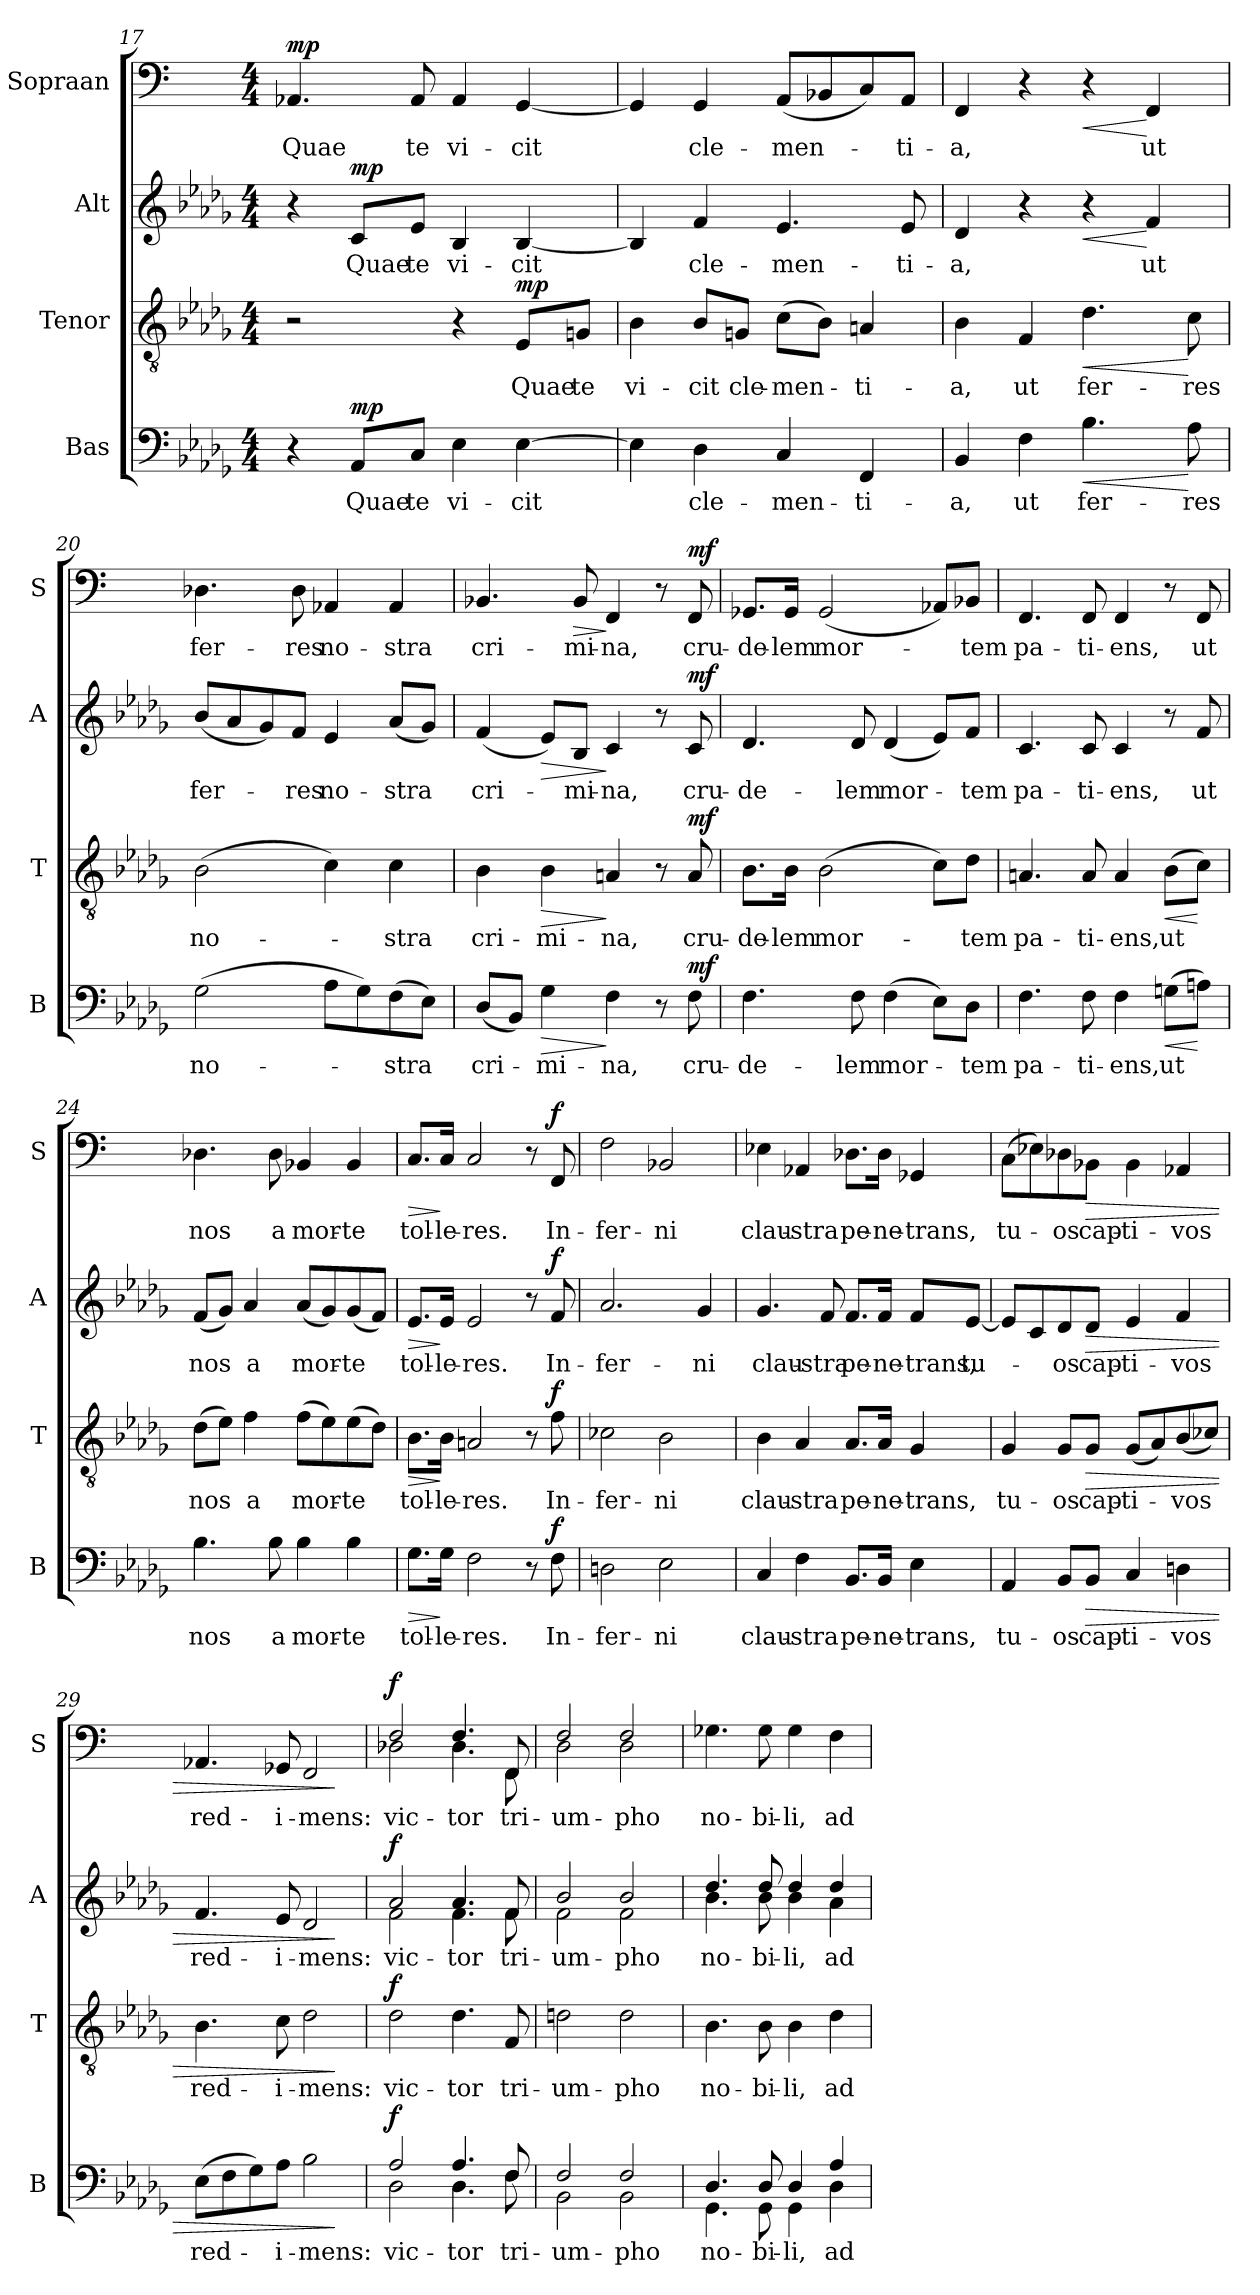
**kern	**text	**dynam	**kern	**text	**dynam	**kern	**text	**dynam	**kern	**text	**dynam
*part4	*part4	*part4	*part3	*part3	*part3	*part2	*part2	*part2	*part1	*part1	*part1
*staff4	*staff4	*staff4	*staff3	*staff3	*staff3	*staff2	*staff2	*staff2	*staff1	*staff1	*staff1
*I"Bas	*	*	*I"Tenor	*	*	*I"Alt	*	*	*I"Sopraan	*	*
*I'B	*	*	*I'T	*	*	*I'A	*	*	*I'S	*	*
*clefF4	*	*	*clefGv2	*	*	*clefG2	*	*	*clefF4	*	*
*	*	*	*	*	*	*	*	*	*ITrd-14c-24	*	*
*k[b-e-a-d-g-]	*	*	*k[b-e-a-d-g-]	*	*	*k[b-e-a-d-g-]	*	*	*k[]	*	*
*M4/4	*	*	*M4/4	*	*	*M4/4	*	*	*M4/4	*	*
=17	=17	=17	=17	=17	=17	=17	=17	=17	=17	=17	=17
!	!	!	!	!	!	!	!	!	!	!LO:LY:b	!LO:DY:a
4r	.	.	2r	.	.	4r	.	.	4.a-X/	Quae	mp
!	!LO:LY:b	!LO:DY:a	!	!	!	!	!LO:LY:b	!LO:DY:a	!	!	!
8AA-/L	Quae	mp	.	.	.	8c/L	Quae	mp	.	.	.
!	!LO:LY:b	!	!	!	!	!	!LO:LY:b	!	!	!LO:LY:b	!
8C/J	te	.	.	.	.	8e-/J	te	.	8a-/	te	.
!	!LO:LY:b	!	!	!	!	!	!LO:LY:b	!	!	!LO:LY:b	!
4E-\	vi-	.	4r	.	.	4B-/	vi-	.	4a-/	vi-	.
!	!LO:LY:b	!	!	!LO:LY:b	!LO:DY:a	!	!LO:LY:b	!	!	!LO:LY:b	!
[4E-\	cit	.	8E-/L	Quae	mp	[4B-/	cit	.	[4g/	cit	.
!	!	!	!	!LO:LY:b	!	!	!	!	!	!	!
.	.	.	8Gn/J	te	.	.	.	.	.	.	.
=18	=18	=18	=18	=18	=18	=18	=18	=18	=18	=18	=18
!	!	!	!	!LO:LY:b	!	!	!	!	!	!	!
4E-\]	.	.	4B-\	vi-	.	4B-/]	.	.	4g/]	.	.
!	!LO:LY:b	!	!	!LO:LY:b	!	!	!LO:LY:b	!	!	!LO:LY:b	!
4D-\	cle-	.	8B-/L	cit	.	4f/	cle-	.	4g/	cle-	.
!	!	!	!	!LO:LY:b	!	!	!	!	!	!	!
.	.	.	8Gn/J	cle-	.	.	.	.	.	.	.
!	!LO:LY:b	!	!	!LO:LY:b	!	!	!LO:LY:b	!	!	!LO:LY:b	!
4C/	men-	.	(>8c\L	men-	.	4.e-/	men-	.	(<8a/L	men-	.
.	.	.	8B-\J)	.	.	.	.	.	8b-X/	.	.
!	!LO:LY:b	!	!	!LO:LY:b	!	!	!	!	!	!	!
4FF/	ti-	.	4An/	ti-	.	.	.	.	8cc/)	.	.
!	!	!	!	!	!	!	!LO:LY:b	!	!	!LO:LY:b	!
.	.	.	.	.	.	8e-/	ti-	.	8a/J	ti-	.
=19	=19	=19	=19	=19	=19	=19	=19	=19	=19	=19	=19
!	!LO:LY:b	!	!	!LO:LY:b	!	!	!LO:LY:b	!	!	!LO:LY:b	!
4BB-/	a,	.	4B-\	a,	.	4d-/	a,	.	4f/	a,	.
!	!LO:LY:b	!	!	!LO:LY:b	!	!	!	!	!	!	!
4F\	ut	.	4F/	ut	.	4r	.	.	4r	.	.
!	!LO:LY:b	!LO:HP:b	!	!LO:LY:b	!LO:HP:b	!	!	!LO:HP:b	!	!	!LO:HP:b
4.B-\	fer-	<	4.d-\	fer-	<	4r	.	<	4r	.	<
!	!	!	!	!	!	!	!LO:LY:b	!	!	!LO:LY:b	!
.	.	.	.	.	.	4f/	ut	[	4f/	ut	[
!	!LO:LY:b	!	!	!LO:LY:b	!	!	!	!	!	!	!
8A-\	res	[	8c\	res	[	.	.	.	.	.	.
!!LO:LB:g=z
=20	=20	=20	=20	=20	=20	=20	=20	=20	=20	=20	=20
!	!LO:LY:b	!	!	!LO:LY:b	!	!	!LO:LY:b	!	!	!LO:LY:b	!
(>2G-\	no-	.	(>2B-\	no-	.	(<8b-/L	fer-	.	4.dd-X\	fer-	.
.	.	.	.	.	.	8a-/	.	.	.	.	.
.	.	.	.	.	.	8g-/)	.	.	.	.	.
!	!	!	!	!	!	!	!LO:LY:b	!	!	!LO:LY:b	!
.	.	.	.	.	.	8f/J	res	.	8dd-\	res	.
!	!	!	!	!	!	!	!LO:LY:b	!	!	!LO:LY:b	!
8A-\L	.	.	4c\)	.	.	4e-/	no-	.	4a-X/	no-	.
8G-\)	.	.	.	.	.	.	.	.	.	.	.
!	!LO:LY:b	!	!	!LO:LY:b	!	!	!LO:LY:b	!	!	!LO:LY:b	!
(>8F\	stra	.	4c\	stra	.	(<8a-/L	stra	.	4a-/	stra	.
8E-\J)	.	.	.	.	.	8g-/J)	.	.	.	.	.
=21	=21	=21	=21	=21	=21	=21	=21	=21	=21	=21	=21
!	!LO:LY:b	!	!	!LO:LY:b	!	!	!LO:LY:b	!	!	!LO:LY:b	!
(<8D-/L	cri-	.	4B-\	cri-	.	(<4f/	cri-	.	4.b-X/	cri-	.
8BB-/J)	.	.	.	.	.	.	.	.	.	.	.
!	!LO:LY:b	!LO:HP:b	!	!LO:LY:b	!LO:HP:b	!	!	!LO:HP:b	!	!	!
4G-\	mi-	>	4B-\	mi-	>	8e-/L)	.	>	.	.	.
!	!	!	!	!	!	!	!LO:LY:b	!	!	!LO:LY:b	!LO:HP:b
.	.	.	.	.	.	8B-/J	mi-	.	8b-/	mi-	>
!	!LO:LY:b	!	!	!LO:LY:b	!	!	!LO:LY:b	!	!	!LO:LY:b	!
4F\	na,	]	4An/	na,	]	4c/	na,	]	4f/	na,	]
8r	.	.	8r	.	.	8r	.	.	8r	.	.
!	!LO:LY:b	!LO:DY:a	!	!LO:LY:b	!LO:DY:a	!	!LO:LY:b	!LO:DY:a	!	!LO:LY:b	!LO:DY:a
8F\	cru-	mf	8A/	cru-	mf	8c/	cru-	mf	8f/	cru-	mf
=22	=22	=22	=22	=22	=22	=22	=22	=22	=22	=22	=22
!	!LO:LY:b	!	!	!LO:LY:b	!	!	!LO:LY:b	!	!	!LO:LY:b	!
4.F\	de-	.	8.B-\L	de-	.	4.d-/	de-	.	8.g-X/L	de-	.
!	!	!	!	!LO:LY:b	!	!	!	!	!	!LO:LY:b	!
.	.	.	16B-\Jk	lem	.	.	.	.	16g-/Jk	lem	.
!	!	!	!	!LO:LY:b	!	!	!	!	!	!LO:LY:b	!
.	.	.	(>2B-\	mor-	.	.	.	.	(<2g-/	mor-	.
!	!LO:LY:b	!	!	!	!	!	!LO:LY:b	!	!	!	!
8F\	lem	.	.	.	.	8d-/	lem	.	.	.	.
!	!LO:LY:b	!	!	!	!	!	!LO:LY:b	!	!	!	!
(>4F\	mor-	.	.	.	.	(<4d-/	mor-	.	.	.	.
8E-\L)	.	.	8c\L)	.	.	8e-/L)	.	.	8a-X/L)	.	.
!	!LO:LY:b	!	!	!LO:LY:b	!	!	!LO:LY:b	!	!	!LO:LY:b	!
8D-\J	tem	.	8d-\J	tem	.	8f/J	tem	.	8b-X/J	tem	.
=23	=23	=23	=23	=23	=23	=23	=23	=23	=23	=23	=23
!	!LO:LY:b	!	!	!LO:LY:b	!	!	!LO:LY:b	!	!	!LO:LY:b	!
4.F\	pa-	.	4.An/	pa-	.	4.c/	pa-	.	4.f/	pa-	.
!	!LO:LY:b	!	!	!LO:LY:b	!	!	!LO:LY:b	!	!	!LO:LY:b	!
8F\	ti-	.	8A/	ti-	.	8c/	ti-	.	8f/	ti-	.
!	!LO:LY:b	!	!	!LO:LY:b	!	!	!LO:LY:b	!	!	!LO:LY:b	!
4F\	ens,	.	4A/	ens,	.	4c/	ens,	.	4f/	ens,	.
!	!LO:LY:b	!LO:HP:b	!	!LO:LY:b	!LO:HP:b	!	!	!	!	!	!
(>8Gn\L	ut	<	(>8B-\L	ut	<	8r	.	.	8r	.	.
!	!	!	!	!	!	!	!LO:LY:b	!	!	!LO:LY:b	!
8An\J)	.	[	8c\J)	.	[	8f/	ut	.	8f/	ut	.
!!LO:LB:g=z
=24	=24	=24	=24	=24	=24	=24	=24	=24	=24	=24	=24
!	!LO:LY:b	!	!	!LO:LY:b	!	!	!LO:LY:b	!	!	!LO:LY:b	!
4.B-\	nos	.	(>8d-\L	nos	.	(<8f/L	nos	.	4.dd-X\	nos	.
.	.	.	8e-\J)	.	.	8g-/J)	.	.	.	.	.
!	!	!	!	!LO:LY:b	!	!	!LO:LY:b	!	!	!	!
.	.	.	4f\	a	.	4a-/	a	.	.	.	.
!	!LO:LY:b	!	!	!	!	!	!	!	!	!LO:LY:b	!
8B-\	a	.	.	.	.	.	.	.	8dd-\	a	.
!	!LO:LY:b	!	!	!LO:LY:b	!	!	!LO:LY:b	!	!	!LO:LY:b	!
4B-\	mor-	.	(>8f\L	mor-	.	(<8a-/L	mor-	.	4b-X/	mor-	.
.	.	.	8e-\)	.	.	8g-/)	.	.	.	.	.
!	!LO:LY:b	!	!	!LO:LY:b	!	!	!LO:LY:b	!	!	!LO:LY:b	!
4B-\	te	.	(>8e-\	te	.	(<8g-/	te	.	4b-/	te	.
.	.	.	8d-\J)	.	.	8f/J)	.	.	.	.	.
=25	=25	=25	=25	=25	=25	=25	=25	=25	=25	=25	=25
!	!LO:LY:b	!LO:HP:b	!	!LO:LY:b	!LO:HP:b	!	!LO:LY:b	!LO:HP:b	!	!LO:LY:b	!LO:HP:b
8.G-\L	tol-	>	8.B-\L	tol-	>	8.e-/L	tol-	>	8.cc/L	tol-	>
!	!LO:LY:b	!	!	!LO:LY:b	!	!	!LO:LY:b	!	!	!LO:LY:b	!
16G-\Jk	le-	]	16B-\Jk	le-	]	16e-/Jk	le-	]	16cc/Jk	le-	]
!	!LO:LY:b	!	!	!LO:LY:b	!	!	!LO:LY:b	!	!	!LO:LY:b	!
2F\	res.	.	2An/	res.	.	2e-/	res.	.	2cc/	res.	.
8r	.	.	8r	.	.	8r	.	.	8r	.	.
!	!LO:LY:b	!LO:DY:a	!	!LO:LY:b	!LO:DY:a	!	!LO:LY:b	!LO:DY:a	!	!LO:LY:b	!LO:DY:a
8F\	In-	f	8f\	In-	f	8f/	In-	f	8f/	In-	f
=26	=26	=26	=26	=26	=26	=26	=26	=26	=26	=26	=26
!	!LO:LY:b	!	!	!LO:LY:b	!	!	!LO:LY:b	!	!	!LO:LY:b	!
2Dn\	fer-	.	2c-X\	fer-	.	2.a-/	fer-	.	2ff\	fer-	.
!	!LO:LY:b	!	!	!LO:LY:b	!	!	!	!	!	!LO:LY:b	!
2E-\	ni	.	2B-\	ni	.	.	.	.	2b-X/	ni	.
!	!	!	!	!	!	!	!LO:LY:b	!	!	!	!
.	.	.	.	.	.	4g-/	ni	.	.	.	.
=27	=27	=27	=27	=27	=27	=27	=27	=27	=27	=27	=27
!	!LO:LY:b	!	!	!LO:LY:b	!	!	!LO:LY:b	!	!	!LO:LY:b	!
4C/	clau-	.	4B-\	clau-	.	4.g-/	clau-	.	4ee-X\	clau-	.
!	!LO:LY:b	!	!	!LO:LY:b	!	!	!	!	!	!LO:LY:b	!
4F\	stra	.	4A-/	stra	.	.	.	.	4a-X/	stra	.
!	!	!	!	!	!	!	!LO:LY:b	!	!	!	!
.	.	.	.	.	.	8f/	stra	.	.	.	.
!	!LO:LY:b	!	!	!LO:LY:b	!	!	!LO:LY:b	!	!	!LO:LY:b	!
8.BB-/L	pe-	.	8.A-/L	pe-	.	8.f/L	pe-	.	8.dd-X\L	pe-	.
!	!LO:LY:b	!	!	!LO:LY:b	!	!	!LO:LY:b	!	!	!LO:LY:b	!
16BB-/Jk	ne-	.	16A-/Jk	ne-	.	16f/Jk	ne-	.	16dd-\Jk	ne-	.
!	!LO:LY:b	!	!	!LO:LY:b	!	!	!LO:LY:b	!	!	!LO:LY:b	!
4E-\	trans,	.	4G-/	trans,	.	8f/L	trans,	.	4g-X/	trans,	.
!	!	!	!	!	!	!	!LO:LY:b	!	!	!	!
.	.	.	.	.	.	[8e-/J	tu-	.	.	.	.
!!LO:LB:g=z
=28	=28	=28	=28	=28	=28	=28	=28	=28	=28	=28	=28
!	!LO:LY:b	!	!	!LO:LY:b	!	!	!	!	!	!LO:LY:b	!
4AA-/	tu-	.	4G-/	tu-	.	8e-/L]	.	.	(>8cc\L	tu-	.
.	.	.	.	.	.	8c/	.	.	8ee-X\)	.	.
!	!LO:LY:b	!	!	!LO:LY:b	!	!	!LO:LY:b	!	!	!LO:LY:b	!
8BB-/L	os	.	8G-/L	os	.	8d-/	os	.	8dd-X\	os	.
!	!LO:LY:b	!LO:HP:b	!	!LO:LY:b	!LO:HP:b	!	!LO:LY:b	!LO:HP:b	!	!LO:LY:b	!LO:HP:b
8BB-/J	cap-	>	8G-/J	cap-	>	8d-/J	cap-	>	8b-X\J	cap-	>
!	!LO:LY:b	!	!	!LO:LY:b	!	!	!LO:LY:b	!	!	!LO:LY:b	!
4C/	ti-	.	(<8G-/L	ti-	.	4e-/	ti-	.	4b-\	ti-	.
.	.	.	8A-/)	.	.	.	.	.	.	.	.
!	!LO:LY:b	!	!	!LO:LY:b	!	!	!LO:LY:b	!	!	!LO:LY:b	!
4Dn\	vos	.	(<8B-/	vos	.	4f/	vos	.	4a-X/	vos	.
.	.	.	8c-X/J)	.	.	.	.	.	.	.	.
=29	=29	=29	=29	=29	=29	=29	=29	=29	=29	=29	=29
!	!LO:LY:b	!	!	!LO:LY:b	!	!	!LO:LY:b	!	!	!LO:LY:b	!
(>8E-\L	red-	.	4.B-\	red-	.	4.f/	red-	.	4.a-X/	red-	.
8F\	.	.	.	.	.	.	.	.	.	.	.
8G-\)	.	.	.	.	.	.	.	.	.	.	.
!	!LO:LY:b	!	!	!LO:LY:b	!	!	!LO:LY:b	!	!	!LO:LY:b	!
8A-\J	i-	.	8c\	i-	.	8e-/	i-	.	8g-X/	i-	.
!	!LO:LY:b	!	!	!LO:LY:b	!	!	!LO:LY:b	!	!	!LO:LY:b	!
2B-\	mens:	.	2d-\	mens:	.	2d-/	mens:	.	2f/	mens:	.
.	.	]	.	.	]	.	.	]	.	.	]
=30	=30	=30	=30	=30	=30	=30	=30	=30	=30	=30	=30
!	!LO:LY:b	!LO:DY:a	!	!LO:LY:b	!LO:DY:a	!	!LO:LY:b	!LO:DY:a	!	!LO:LY:b	!LO:DY:a
*^	*	*	*	*	*	*^	*	*	*^	*	*
2A-/	2D-\	vic-	f	2d-\	vic-	f	2a-/	2f\	vic-	f	2ff/	2dd-X\	vic-	f
!	!	!LO:LY:b	!	!	!LO:LY:b	!	!	!	!LO:LY:b	!	!	!	!LO:LY:b	!
4.A-/	4.D-\	tor	.	4.d-\	tor	.	4.a-/	4.f\	tor	.	4.ff/	4.dd-\	tor	.
!	!	!LO:LY:b	!	!	!LO:LY:b	!	!	!	!LO:LY:b	!	!	!	!LO:LY:b	!
8F/	8F\	tri-	.	8F/	tri-	.	8f/	8f\	tri-	.	8f/	8f\	tri-	.
=31	=31	=31	=31	=31	=31	=31	=31	=31	=31	=31	=31	=31	=31	=31
!	!	!LO:LY:b	!	!	!LO:LY:b	!	!	!	!LO:LY:b	!	!	!	!LO:LY:b	!
2F/	2BB-\	um-	.	2dn\	um-	.	2b-/	2f\	um-	.	2ff/	2dd\	um-	.
!	!	!LO:LY:b	!	!	!LO:LY:b	!	!	!	!LO:LY:b	!	!	!	!LO:LY:b	!
2F/	2BB-\	pho	.	2d\	pho	.	2b-/	2f\	pho	.	2ff/	2dd\	pho	.
=32	=32	=32	=32	=32	=32	=32	=32	=32	=32	=32	=32	=32	=32	=32
!	!	!LO:LY:b	!	!	!LO:LY:b	!	!	!	!LO:LY:b	!	!	!	!LO:LY:b	!
*	*	*	*	*	*	*	*	*	*	*	*v	*v	*	*
4.D-/	4.GG-\	no-	.	4.B-\	no-	.	4.dd-/	4.b-\	no-	.	4.gg-X\	no-	.
!	!	!LO:LY:b	!	!	!LO:LY:b	!	!	!	!LO:LY:b	!	!	!LO:LY:b	!
8D-/	8GG-\	bi-	.	8B-\	bi-	.	8dd-/	8b-\	bi-	.	8gg-\	bi-	.
!	!	!LO:LY:b	!	!	!LO:LY:b	!	!	!	!LO:LY:b	!	!	!LO:LY:b	!
4D-/	4GG-\	li,	.	4B-\	li,	.	4dd-/	4b-\	li,	.	4gg-\	li,	.
!	!	!LO:LY:b	!	!	!LO:LY:b	!	!	!	!LO:LY:b	!	!	!LO:LY:b	!
4A-/	4D-\	ad	.	4d-\	ad	.	4dd-/	4a-\	ad	.	4ff\	ad	.
*v	*v	*	*	*	*	*	*v	*v	*	*	*	*	*
=	=	=	=	=	=	=	=	=	=	=	=
*-	*-	*-	*-	*-	*-	*-	*-	*-	*-	*-	*-
